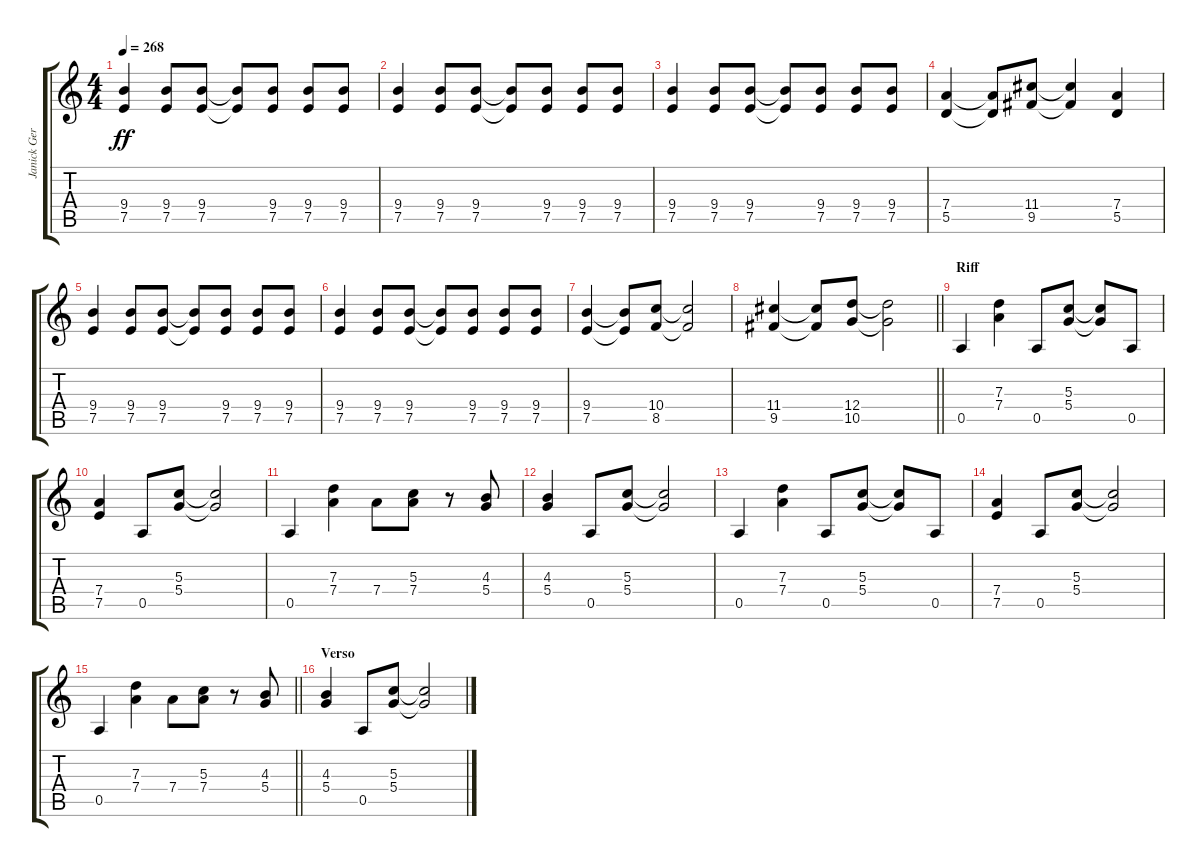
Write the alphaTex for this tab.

\track ("Janick Gers" "Janick Ger") {instrument electricguitarclean}
\staff {score tabs}
\tuning (E4 B3 G3 D3 A2 E2) {hide}
\ts (4 4)
\tempo 268
\clef g2
\ks c
(9.4 7.5).4{dy ff} (9.4 7.5).8 (9.4 7.5).8 (9.4{t} 7.5{t}).8 (9.4 7.5).8 (9.4 7.5).8 (9.4 7.5).8 |
(9.4 7.5).4 (9.4 7.5).8 (9.4 7.5).8 (9.4{t} 7.5{t}).8 (9.4 7.5).8 (9.4 7.5).8 (9.4 7.5).8 |
(9.4 7.5).4 (9.4 7.5).8 (9.4 7.5).8 (9.4{t} 7.5{t}).8 (9.4 7.5).8 (9.4 7.5).8 (9.4 7.5).8 |
(7.4 5.5).4 (7.4{t} 5.5{t}).8 (11.4 9.5).8 (11.4{t} 9.5{t}).4 (7.4 5.5).4 |
(9.4 7.5).4 (9.4 7.5).8 (9.4 7.5).8 (9.4{t} 7.5{t}).8 (9.4 7.5).8 (9.4 7.5).8 (9.4 7.5).8 |
(9.4 7.5).4 (9.4 7.5).8 (9.4 7.5).8 (9.4{t} 7.5{t}).8 (9.4 7.5).8 (9.4 7.5).8 (9.4 7.5).8 |
(9.4 7.5).4 (9.4{t} 7.5{t}).8 (10.4 8.5).8 (10.4{t} 8.5{t}).2 |
\barLineRight lightlight
(11.4 9.5).4 (11.4{t} 9.5{t}).8 (12.4 10.5).8 (12.4{t} 10.5{t}).2 |
\section ("" "Riff")
0.5.4{volume 12} (7.3 7.4).4 0.5.8 (5.3 5.4).8 (5.3{t} 5.4{t}).8 0.5.8 |
(7.4 7.5).4 0.5.8 (5.3 5.4).8 (5.3{t} 5.4{t}).2 |
0.5.4 (7.3 7.4).4 7.4.8 (5.3 7.4).8 r.8 (4.3 5.4).8 |
(4.3 5.4).4 0.5.8 (5.3 5.4).8 (5.3{t} 5.4{t}).2 |
0.5.4{volume 12} (7.3 7.4).4 0.5.8 (5.3 5.4).8 (5.3{t} 5.4{t}).8 0.5.8 |
(7.4 7.5).4 0.5.8 (5.3 5.4).8 (5.3{t} 5.4{t}).2 |
\barLineRight lightlight
0.5.4 (7.3 7.4).4 7.4.8 (5.3 7.4).8 r.8 (4.3 5.4).8 |
\section ("" "Verso")
(4.3 5.4).4 0.5.8 (5.3 5.4).8 (5.3{t} 5.4{t}).2
